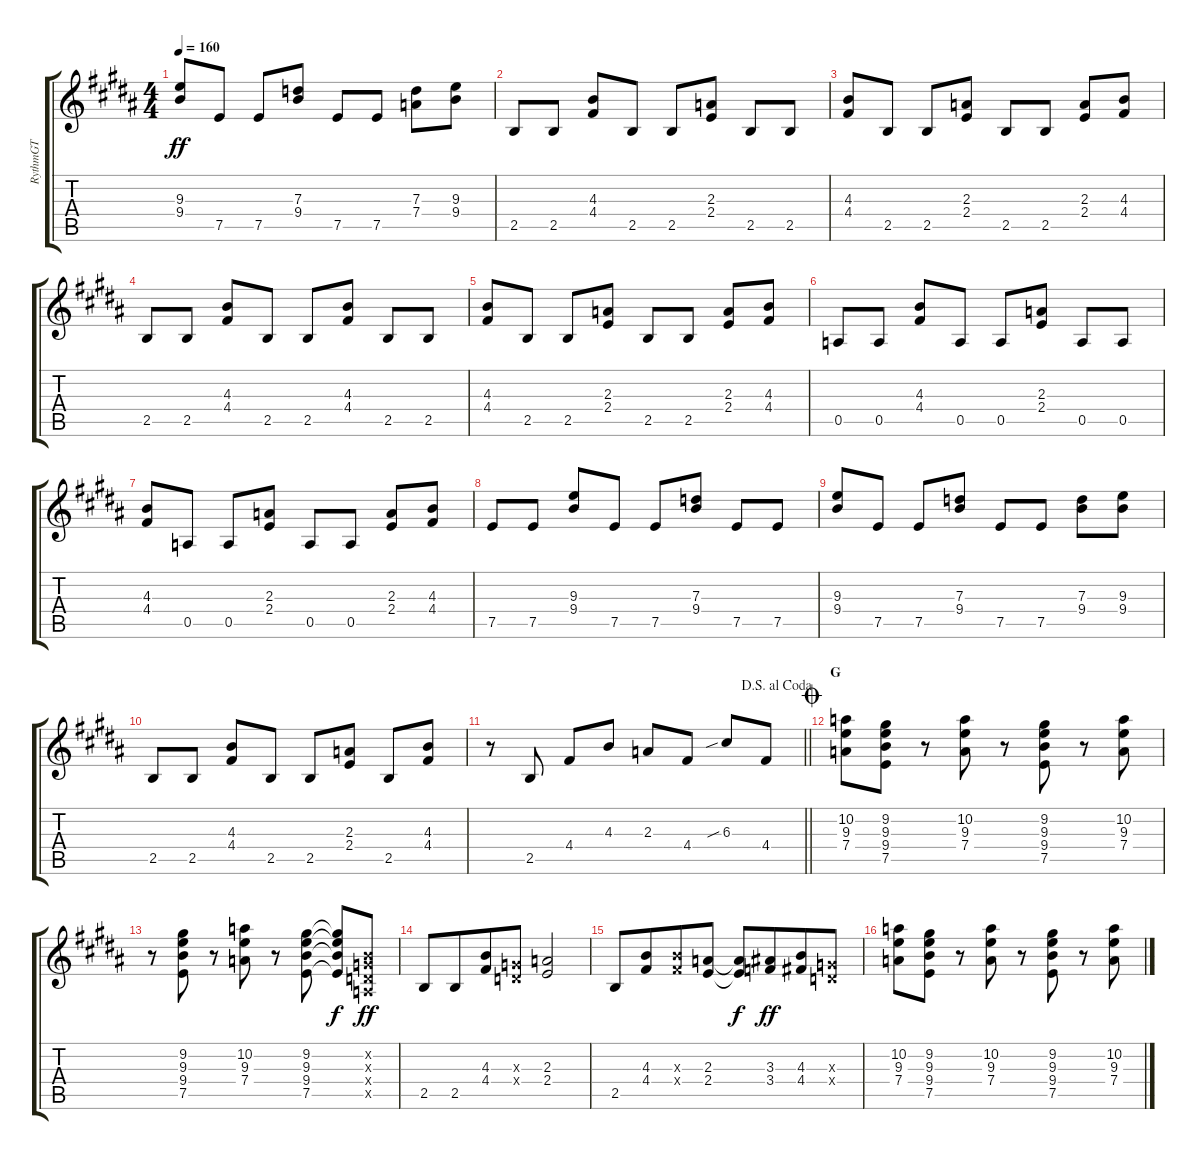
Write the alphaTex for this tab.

\track ("RythmGT" "RythmGT") {instrument distortionguitar}
\staff {score tabs}
\tuning (E4 B3 G3 D3 A2 E2) {hide}
\ts (4 4)
\tempo 160
\clef g2
\ks b
(9.3 9.4).8{dy ff} 7.5.8 7.5.8 (7.3 9.4).8 7.5.8 7.5.8 (7.3 7.4).8 (9.3 9.4).8 |
2.5.8 2.5.8 (4.3 4.4).8 2.5.8 2.5.8 (2.3 2.4).8 2.5.8 2.5.8 |
(4.3 4.4).8 2.5.8 2.5.8 (2.3 2.4).8 2.5.8 2.5.8 (2.3 2.4).8 (4.3 4.4).8 |
2.5.8 2.5.8 (4.3 4.4).8 2.5.8 2.5.8 (4.3 4.4).8 2.5.8 2.5.8 |
(4.3 4.4).8 2.5.8 2.5.8 (2.3 2.4).8 2.5.8 2.5.8 (2.3 2.4).8 (4.3 4.4).8 |
0.5.8 0.5.8 (4.3 4.4).8 0.5.8 0.5.8 (2.3 2.4).8 0.5.8 0.5.8 |
(4.3 4.4).8 0.5.8 0.5.8 (2.3 2.4).8 0.5.8 0.5.8 (2.3 2.4).8 (4.3 4.4).8 |
7.5.8 7.5.8 (9.3 9.4).8 7.5.8 7.5.8 (7.3 9.4).8 7.5.8 7.5.8 |
(9.3 9.4).8 7.5.8 7.5.8 (7.3 9.4).8 7.5.8 7.5.8 (7.3 9.4).8 (9.3 9.4).8 |
2.5.8 2.5.8 (4.3 4.4).8 2.5.8 2.5.8 (2.3 2.4).8 2.5.8 (4.3 4.4).8 |
\jump dalsegnoalcoda
\barLineRight lightlight
r.8 2.5.8 4.4.8 4.3.8 2.3.8 4.4.8 6.3{sib}.8 4.4.8 |
\section ("" "G")
\jump coda
(10.2 9.3 7.4).8 (9.2 9.3 9.4 7.5).8 r.8 (10.2 9.3 7.4).8 r.8 (9.2 9.3 9.4 7.5).8 r.8 (10.2 9.3 7.4).8 |
r.8 (9.2 9.3 9.4 7.5).8 r.8 (10.2 9.3 7.4).8 r.8 (9.2 9.3 9.4 7.5).8 (9.2{t} 9.3{t} 9.4{t} 7.5{t}).8{dy f} (0.2{x} 0.3{x} 0.4{x} 0.5{x}).8{dy ff} |
2.5.8 2.5.8{beam merge} (4.3 4.4).8 (0.3{x} 0.4{x}).8 (2.3 2.4).2 |
2.5.8 (4.3 4.4).8{beam merge} (4.3{x} 4.4{x}).8 (2.3 2.4).8 (2.3{t} 2.4{t}).8{dy f} (3.3 3.4).8{dy ff beam merge} (4.3 4.4).8 (0.3{x} 0.4{x}).8 |
(10.2 9.3 7.4).8 (9.2 9.3 9.4 7.5).8 r.8 (10.2 9.3 7.4).8 r.8 (9.2 9.3 9.4 7.5).8 r.8 (10.2 9.3 7.4).8
